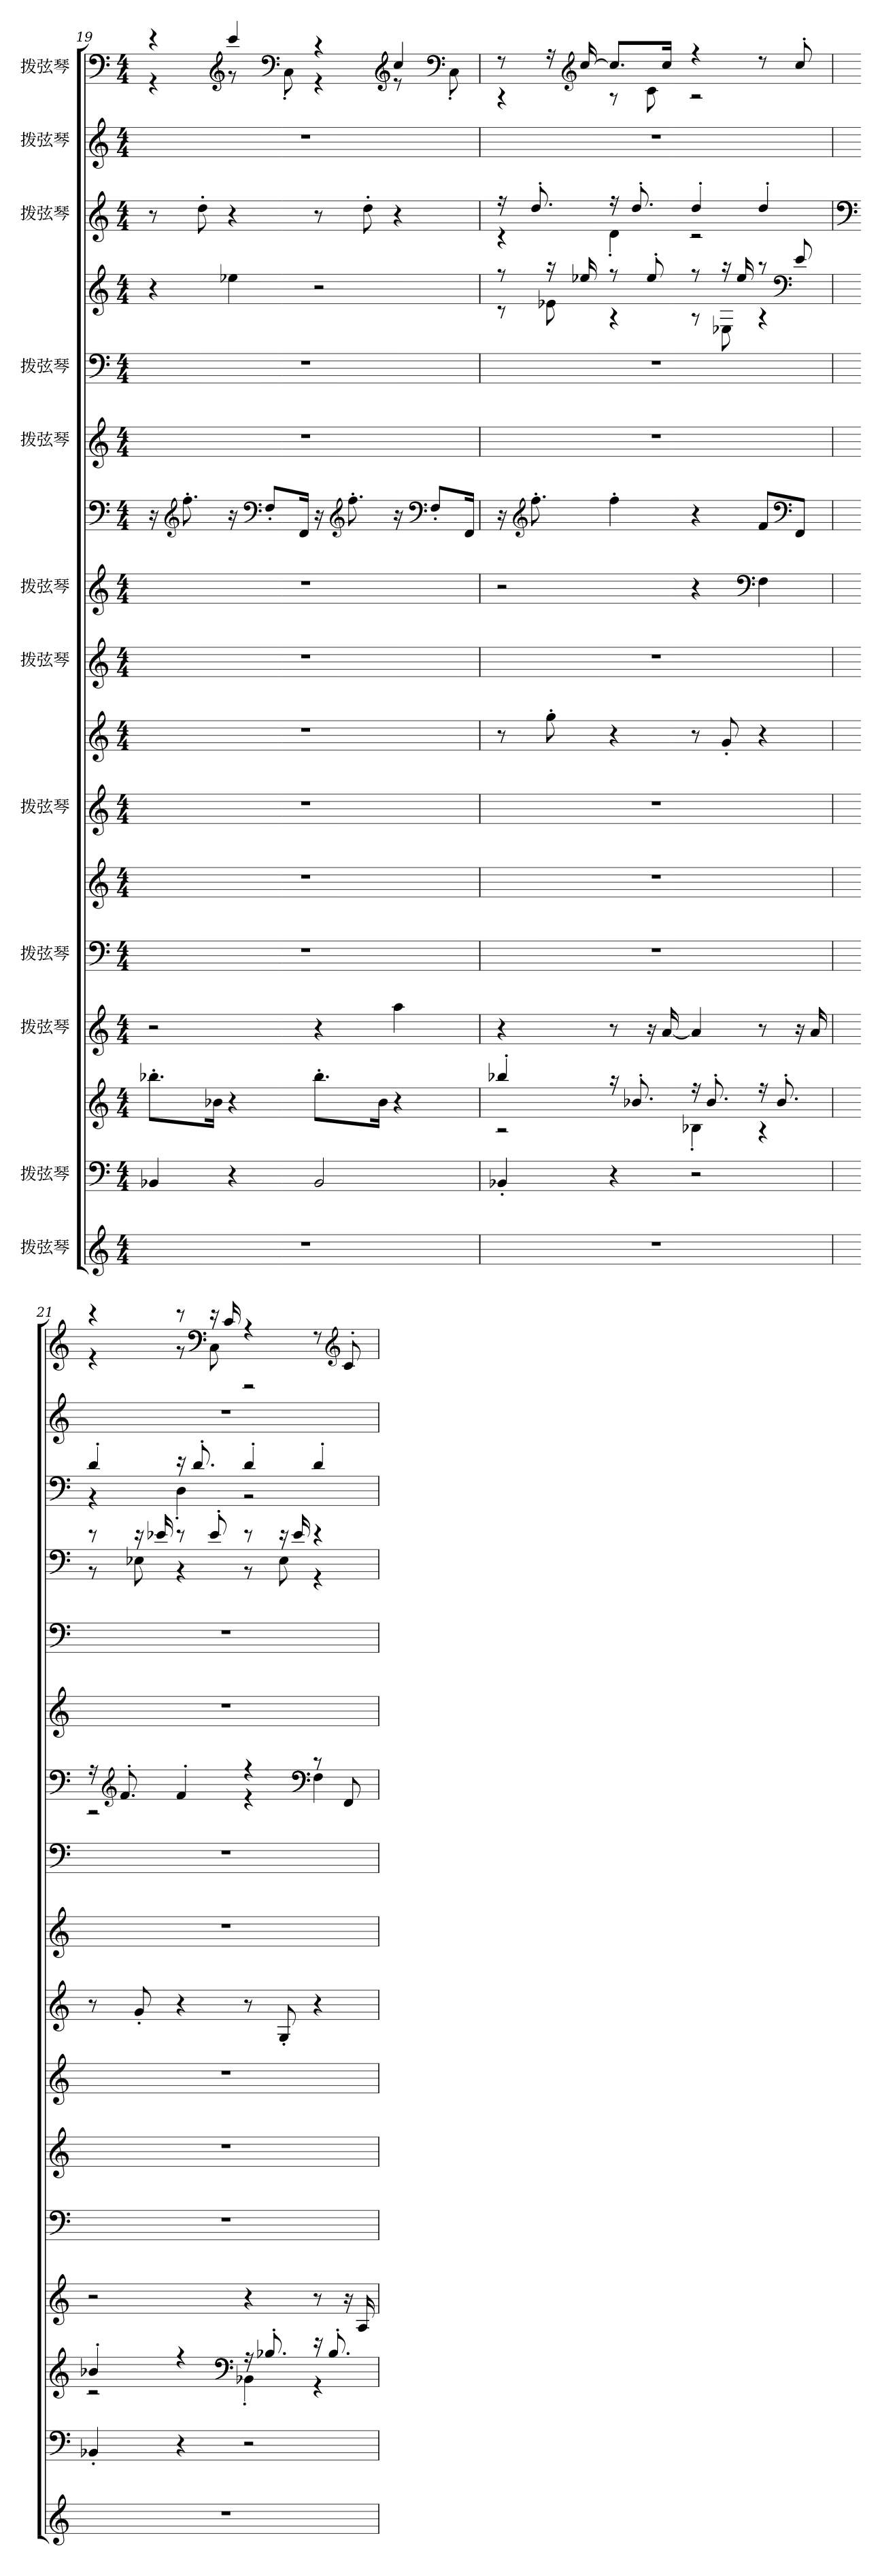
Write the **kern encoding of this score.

**kern	**kern	**kern	**kern	**kern	**kern	**kern	**kern	**kern	**kern	**kern	**kern	**kern	**kern	**kern	**kern	**kern
*part12	*part11	*part11	*part10	*part9	*part9	*part8	*part8	*part7	*part6	*part6	*part5	*part4	*part4	*part3	*part2	*part1
*staff17	*staff16	*staff15	*staff14	*staff13	*staff12	*staff11	*staff10	*staff9	*staff8	*staff7	*staff6	*staff5	*staff4	*staff3	*staff2	*staff1
*I"拨弦琴	*I"拨弦琴	*	*I"拨弦琴	*I"拨弦琴	*	*I"拨弦琴	*	*I"拨弦琴	*I"拨弦琴	*	*I"拨弦琴	*I"拨弦琴	*	*I"拨弦琴	*I"拨弦琴	*I"拨弦琴
!!LO:PB:g=z
*clefG2	*clefF4	*clefG2	*clefG2	*clefF4	*clefG2	*clefG2	*clefG2	*clefG2	*clefG2	*clefF4	*clefG2	*clefF4	*clefG2	*clefG2	*clefG2	*clefF4
*k[]	*k[]	*k[]	*k[]	*k[]	*k[]	*k[]	*k[]	*k[]	*k[]	*k[]	*k[]	*k[]	*k[]	*k[]	*k[]	*k[]
*M4/4	*M4/4	*M4/4	*M4/4	*M4/4	*M4/4	*M4/4	*M4/4	*M4/4	*M4/4	*M4/4	*M4/4	*M4/4	*M4/4	*M4/4	*M4/4	*M4/4
=19	=19	=19	=19	=19	=19	=19	=19	=19	=19	=19	=19	=19	=19	=19	=19	=19
*	*	*	*	*	*	*	*	*	*	*	*	*	*	*	*	*^
1r	4BB-X/	8.bb-X'\L	2r	1r	1r	1r	1r	1r	1r	16r	1r	1r	4r	8r	1r	4r	4r
*	*	*	*	*	*	*	*	*	*	*clefG2	*	*	*	*	*	*	*
.	.	.	.	.	.	.	.	.	.	8.ff'\	.	.	.	.	.	.	.
.	.	.	.	.	.	.	.	.	.	.	.	.	.	8dd'\	.	.	.
.	.	16b-X\Jk	.	.	.	.	.	.	.	.	.	.	.	.	.	.	.
*	*	*	*	*	*	*	*	*	*	*	*	*	*	*	*	*clefG2	*
.	4r	4r	.	.	.	.	.	.	.	16r	.	.	4ee-X\	4r	.	4ccc/	8r
*	*	*	*	*	*	*	*	*	*	*clefF4	*	*	*	*	*	*	*
.	.	.	.	.	.	.	.	.	.	8F'/L	.	.	.	.	.	.	.
*	*	*	*	*	*	*	*	*	*	*	*	*	*	*	*	*clefF4	*
.	.	.	.	.	.	.	.	.	.	.	.	.	.	.	.	.	8C'\
.	.	.	.	.	.	.	.	.	.	16FF/Jk	.	.	.	.	.	.	.
.	2BB-/	8.bb-'\L	4r	.	.	.	.	.	.	16r	.	.	2r	8r	.	4r	4r
*	*	*	*	*	*	*	*	*	*	*clefG2	*	*	*	*	*	*	*
.	.	.	.	.	.	.	.	.	.	8.ff'\	.	.	.	.	.	.	.
.	.	.	.	.	.	.	.	.	.	.	.	.	.	8dd'\	.	.	.
.	.	16b-\Jk	.	.	.	.	.	.	.	.	.	.	.	.	.	.	.
*	*	*	*	*	*	*	*	*	*	*	*	*	*	*	*	*clefG2	*
.	.	4r	4aa\	.	.	.	.	.	.	16r	.	.	.	4r	.	4cc/	8r
*	*	*	*	*	*	*	*	*	*	*clefF4	*	*	*	*	*	*	*
.	.	.	.	.	.	.	.	.	.	8F'/L	.	.	.	.	.	.	.
*	*	*	*	*	*	*	*	*	*	*	*	*	*	*	*	*clefF4	*
.	.	.	.	.	.	.	.	.	.	.	.	.	.	.	.	.	8C'\
.	.	.	.	.	.	.	.	.	.	16FF/Jk	.	.	.	.	.	.	.
!!LO:PB:g=z	!!
=20	=20	=20	=20	=20	=20	=20	=20	=20	=20	=20	=20	=20	=20	=20	=20	=20	=20
*	*	*^	*	*	*	*	*	*	*	*	*	*	*^	*^	*	*	*
1r	4BB-X'/	4bb-X'/	2r	4r	1r	1r	1r	8r	1r	2r	16r	1r	1r	8r	8r	16r	4r	1r	8r	4r
*	*	*	*	*	*	*	*	*	*	*	*clefG2	*	*	*	*	*	*	*	*	*
.	.	.	.	.	.	.	.	.	.	.	8.ff'\	.	.	.	.	8.dd'/	.	.	.	.
.	.	.	.	.	.	.	.	8gg'\	.	.	.	.	.	16r	8e-X\	.	.	.	16r	.
*	*	*	*	*	*	*	*	*	*	*	*	*	*	*	*	*	*	*	*clefG2	*
.	.	.	.	.	.	.	.	.	.	.	.	.	.	16ee-X/	.	.	.	.	[16cc/	.
.	4r	16r	.	8r	.	.	.	4r	.	.	4ff'\	.	.	8r	4r	16r	4d'\	.	8.cc/L]	8r
.	.	8.b-X'/	.	.	.	.	.	.	.	.	.	.	.	.	.	8.dd'/	.	.	.	.
.	.	.	.	16r	.	.	.	.	.	.	.	.	.	8ee-'/	.	.	.	.	.	8c\
.	.	.	.	[16a/	.	.	.	.	.	.	.	.	.	.	.	.	.	.	16cc/Jk	.
.	2r	16r	4B-X'\	4a/]	.	.	.	8r	.	4r	4r	.	.	8r	8r	4dd'/	2r	.	4r	2r
.	.	8.b-'/	.	.	.	.	.	.	.	.	.	.	.	.	.	.	.	.	.	.
.	.	.	.	.	.	.	.	8g'/	.	.	.	.	.	16r	8E-X\	.	.	.	.	.
.	.	.	.	.	.	.	.	.	.	.	.	.	.	16ee-/	.	.	.	.	.	.
*	*	*	*	*	*	*	*	*	*	*clefF4	*	*	*	*	*	*	*	*	*	*
.	.	16r	4r	8r	.	.	.	4r	.	4F\	8f/L	.	.	8r	4r	4dd'/	.	.	8r	.
.	.	8.b-'/	.	.	.	.	.	.	.	.	.	.	.	.	.	.	.	.	.	.
*	*	*	*	*	*	*	*	*	*	*	*clefF4	*	*	*clefF4	*	*	*	*	*	*
.	.	.	.	16r	.	.	.	.	.	.	8FF/J	.	.	8e-/	.	.	.	.	8cc'/	.
.	.	.	.	16a/	.	.	.	.	.	.	.	.	.	.	.	.	.	.	.	.
!!LO:PB:g=z	!!
=21	=21	=21	=21	=21	=21	=21	=21	=21	=21	=21	=21	=21	=21	=21	=21	=21	=21	=21	=21	=21
*	*	*	*	*	*	*	*	*	*	*	*	*	*	*	*	*clefF4	*	*	*	*
*	*	*	*	*	*	*	*	*	*	*	*^	*	*	*	*	*	*	*	*	*
1r	4BB-X'/	4b-X'/	2r	2r	1r	1r	1r	8r	1r	1r	16r	2r	1r	1r	8r	8r	4d'/	4r	1r	4r	4r
*	*	*	*	*	*	*	*	*	*	*	*clefG2	*	*	*	*	*	*	*	*	*	*
.	.	.	.	.	.	.	.	.	.	.	8.f'/	.	.	.	.	.	.	.	.	.	.
.	.	.	.	.	.	.	.	8g'/	.	.	.	.	.	.	16r	8E-X\	.	.	.	.	.
.	.	.	.	.	.	.	.	.	.	.	.	.	.	.	16e-X/	.	.	.	.	.	.
.	4r	4r	.	.	.	.	.	4r	.	.	4f'/	.	.	.	8r	4r	16r	4D'\	.	8r	8r
.	.	.	.	.	.	.	.	.	.	.	.	.	.	.	.	.	8.d'/	.	.	.	.
*	*	*	*	*	*	*	*	*	*	*	*	*	*	*	*	*	*	*	*	*clefF4	*
.	.	.	.	.	.	.	.	.	.	.	.	.	.	.	8e-'/	.	.	.	.	16r	8C\
.	.	.	.	.	.	.	.	.	.	.	.	.	.	.	.	.	.	.	.	16c/	.
*	*	*clefF4	*	*	*	*	*	*	*	*	*	*	*	*	*	*	*	*	*	*	*
.	2r	16r	4BB-X'\	4r	.	.	.	8r	.	.	4r	4r	.	.	8r	8r	4d'/	2r	.	4r	2r
.	.	8.B-X'/	.	.	.	.	.	.	.	.	.	.	.	.	.	.	.	.	.	.	.
.	.	.	.	.	.	.	.	8G'/	.	.	.	.	.	.	16r	8E-\	.	.	.	.	.
.	.	.	.	.	.	.	.	.	.	.	.	.	.	.	16e-/	.	.	.	.	.	.
*	*	*	*	*	*	*	*	*	*	*	*clefF4	*	*	*	*	*	*	*	*	*	*
.	.	16r	4r	8r	.	.	.	4r	.	.	8r	4F\	.	.	4r	4r	4d'/	.	.	8r	.
.	.	8.B-'/	.	.	.	.	.	.	.	.	.	.	.	.	.	.	.	.	.	.	.
*	*	*	*	*	*	*	*	*	*	*	*	*	*	*	*	*	*	*	*	*clefG2	*
.	.	.	.	16r	.	.	.	.	.	.	8FF/	.	.	.	.	.	.	.	.	8c'/	.
.	.	.	.	16A/	.	.	.	.	.	.	.	.	.	.	.	.	.	.	.	.	.
*	*	*	*	*	*	*	*	*	*	*	*	*	*	*	*v	*v	*	*	*	*v	*v
*	*	*v	*v	*	*	*	*	*	*	*	*v	*v	*	*	*	*v	*v	*	*
=	=	=	=	=	=	=	=	=	=	=	=	=	=	=	=	=
*-	*-	*-	*-	*-	*-	*-	*-	*-	*-	*-	*-	*-	*-	*-	*-	*-
